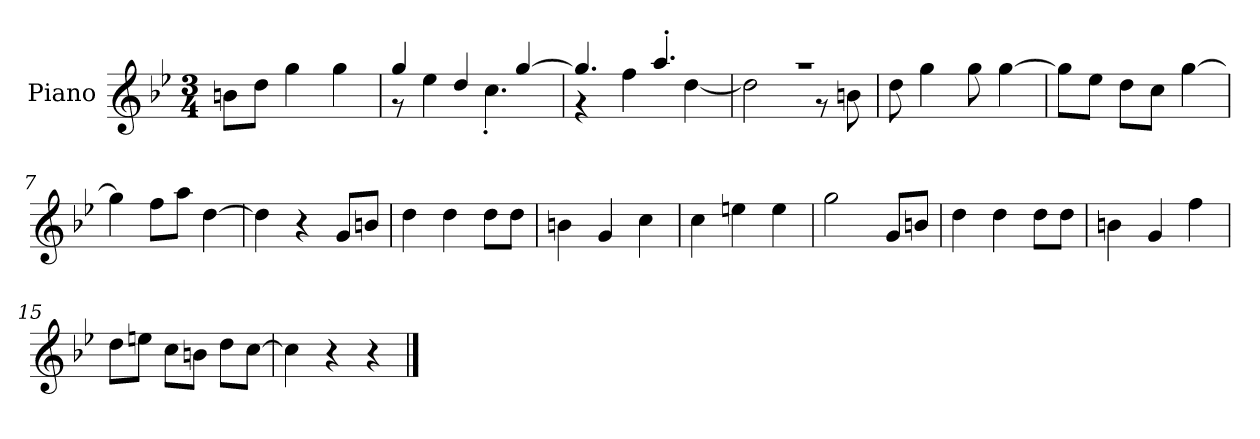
**kern
*part1
*staff1
*I"Piano
*I'P-no
*clefG2
*k[b-e-]
*M3/4
*MM178
=1
8bn\L
8dd\J
4gg\
4gg\
=2
*^
4gg/	8r
.	4ee-\
4dd/	.
.	4.cc'\
[4gg/	.
=3	=3
4.gg/]	4r
.	4ff\
4.aa'/	.
.	[4dd\
=4	=4
2.r	2dd\]
.	8r
.	8bn\
*v	*v
=5
8dd\
4gg\
8gg\
[4gg\
=6
8gg\L]
8ee-\J
8dd\L
8cc\J
[4gg\
=7
4gg\]
8ff\L
8aa\J
[4dd\
=8
4dd\]
4r
8g/L
8bn/J
!!LO:LB:g=z
=9
4dd\
4dd\
8dd\L
8dd\J
=10
4bn\
4g/
4cc\
=11
4cc\
4een\
4ee\
=12
2gg\
8g/L
8bn/J
=13
4dd\
4dd\
8dd\L
8dd\J
=14
4bn\
4g/
4ff\
=15
8dd\L
8een\J
8cc\L
8bn\J
8dd\L
[8cc\J
=16
4cc\]
4r
4r
==
*-
